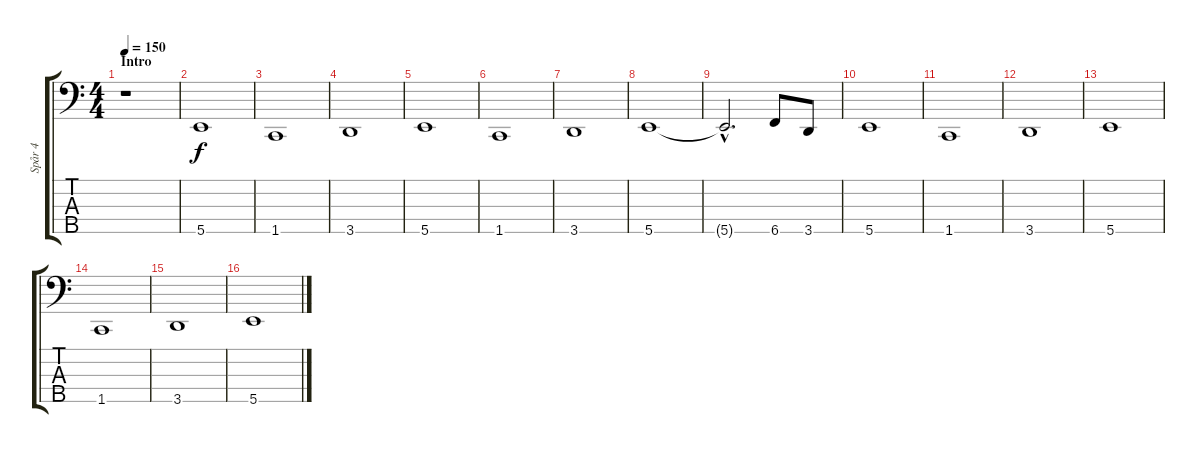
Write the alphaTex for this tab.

\track ("Spår 4" "Spår 4") {instrument electricbassfinger}
\staff {score tabs}
\tuning (G2 D2 A1 E1 B0) {hide}
\ts (4 4)
\section ("" "Intro")
\tempo 150
\clef f4
\ks c
r.1{dy f instrument electricbassfinger} |
5.5.1 |
1.5.1 |
3.5.1 |
5.5.1 |
1.5.1 |
3.5.1 |
5.5.1 |
5.5{hac t}.2{d} 6.5.8 3.5.8 |
\section ("" "")
5.5.1 |
1.5.1 |
3.5.1 |
5.5.1 |
1.5.1 |
3.5.1 |
5.5.1
